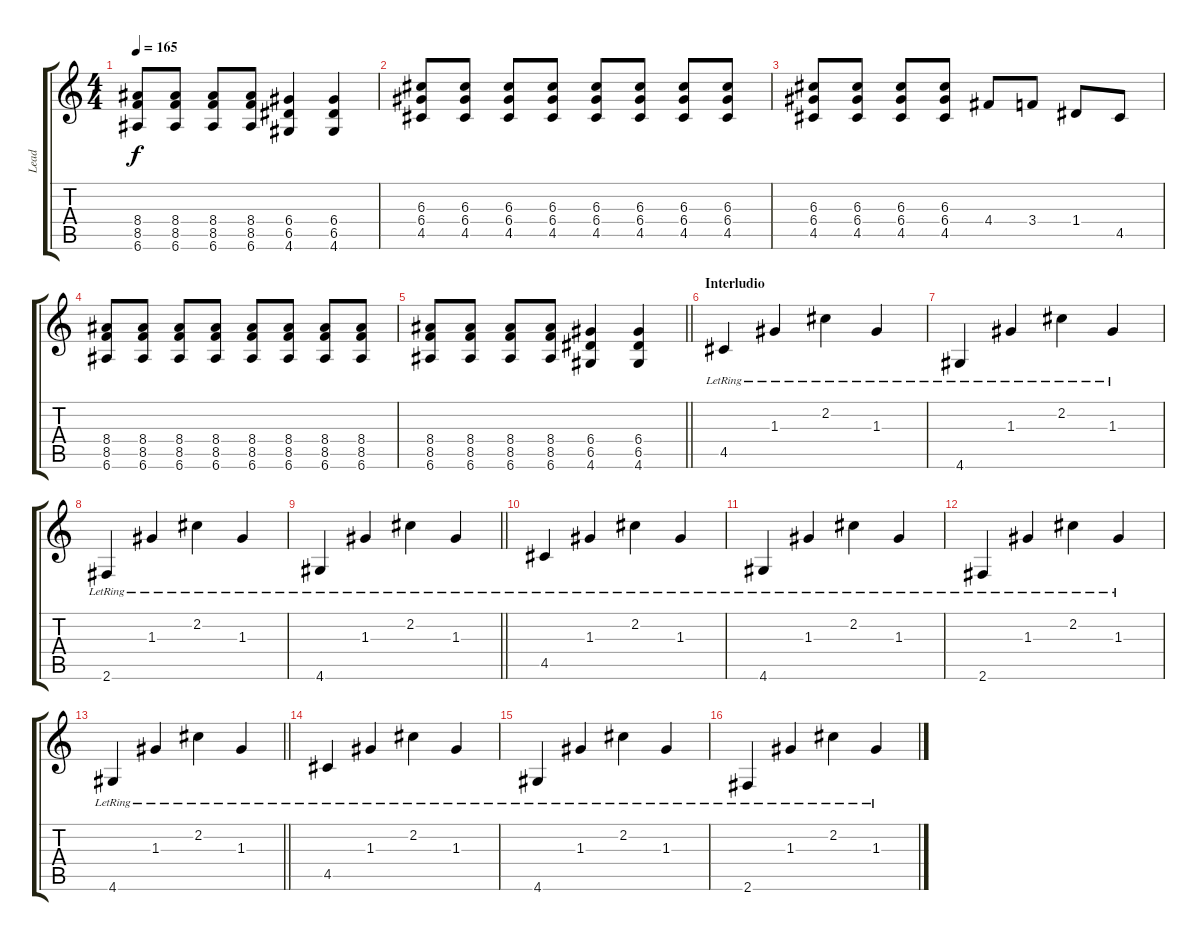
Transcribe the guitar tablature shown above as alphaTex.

\track ("Lead" "Lead") {instrument distortionguitar}
\staff {score tabs}
\tuning (E4 B3 G3 D3 A2 E2) {hide}
\ts (4 4)
\tempo 165
\clef g2
\ks c
(8.4 8.5 6.6).8{dy f} (8.4 8.5 6.6).8 (8.4 8.5 6.6).8 (8.4 8.5 6.6).8 (6.4 6.5 4.6).4 (6.4 6.5 4.6).4 |
(6.3 6.4 4.5).8 (6.3 6.4 4.5).8 (6.3 6.4 4.5).8 (6.3 6.4 4.5).8 (6.3 6.4 4.5).8 (6.3 6.4 4.5).8 (6.3 6.4 4.5).8 (6.3 6.4 4.5).8 |
(6.3 6.4 4.5).8 (6.3 6.4 4.5).8 (6.3 6.4 4.5).8 (6.3 6.4 4.5).8 4.4.8 3.4.8 1.4.8 4.5.8 |
(8.4 8.5 6.6).8 (8.4 8.5 6.6).8 (8.4 8.5 6.6).8 (8.4 8.5 6.6).8 (8.4 8.5 6.6).8 (8.4 8.5 6.6).8 (8.4 8.5 6.6).8 (8.4 8.5 6.6).8 |
\barLineRight lightlight
(8.4 8.5 6.6).8 (8.4 8.5 6.6).8 (8.4 8.5 6.6).8 (8.4 8.5 6.6).8 (6.4 6.5 4.6).4 (6.4 6.5 4.6).4 |
\section ("" "Interludio")
4.5{lr}.4{instrument electricguitarclean} 1.3{lr}.4 2.2{lr}.4 1.3{lr}.4 |
4.6{lr}.4 1.3{lr}.4 2.2{lr}.4 1.3{lr}.4 |
2.6{lr}.4 1.3{lr}.4 2.2{lr}.4 1.3{lr}.4 |
\barLineRight lightlight
4.6{lr}.4 1.3{lr}.4 2.2{lr}.4 1.3{lr}.4 |
4.5{lr}.4 1.3{lr}.4 2.2{lr}.4 1.3{lr}.4 |
4.6{lr}.4 1.3{lr}.4 2.2{lr}.4 1.3{lr}.4 |
2.6{lr}.4 1.3{lr}.4 2.2{lr}.4 1.3{lr}.4 |
\barLineRight lightlight
4.6{lr}.4 1.3{lr}.4 2.2{lr}.4 1.3{lr}.4 |
4.5{lr}.4 1.3{lr}.4 2.2{lr}.4 1.3{lr}.4 |
4.6{lr}.4 1.3{lr}.4 2.2{lr}.4 1.3{lr}.4 |
2.6{lr}.4 1.3{lr}.4 2.2{lr}.4 1.3{lr}.4
